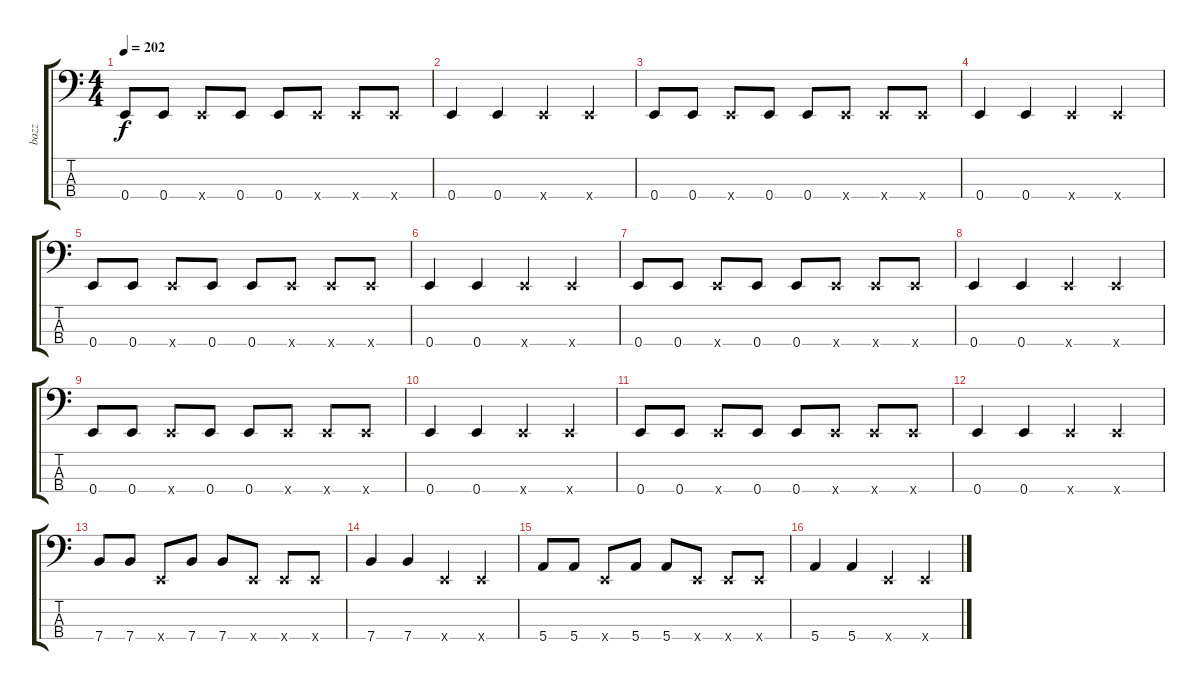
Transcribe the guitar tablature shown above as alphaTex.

\track ("bazz" "bazz") {instrument electricbassfinger}
\staff {score tabs}
\tuning (G2 D2 A1 E1) {hide}
\ts (4 4)
\tempo 202
\clef f4
\ks c
0.4.8{dy f instrument electricbassfinger} 0.4.8 0.4{x}.8 0.4.8 0.4.8 0.4{x}.8 0.4{x}.8 0.4{x}.8 |
0.4.4 0.4.4 0.4{x}.4 0.4{x}.4 |
0.4.8 0.4.8 0.4{x}.8 0.4.8 0.4.8 0.4{x}.8 0.4{x}.8 0.4{x}.8 |
0.4.4 0.4.4 0.4{x}.4 0.4{x}.4 |
0.4.8 0.4.8 0.4{x}.8 0.4.8 0.4.8 0.4{x}.8 0.4{x}.8 0.4{x}.8 |
0.4.4 0.4.4 0.4{x}.4 0.4{x}.4 |
0.4.8 0.4.8 0.4{x}.8 0.4.8 0.4.8 0.4{x}.8 0.4{x}.8 0.4{x}.8 |
0.4.4 0.4.4 0.4{x}.4 0.4{x}.4 |
0.4.8 0.4.8 0.4{x}.8 0.4.8 0.4.8 0.4{x}.8 0.4{x}.8 0.4{x}.8 |
0.4.4 0.4.4 0.4{x}.4 0.4{x}.4 |
0.4.8 0.4.8 0.4{x}.8 0.4.8 0.4.8 0.4{x}.8 0.4{x}.8 0.4{x}.8 |
0.4.4 0.4.4 0.4{x}.4 0.4{x}.4 |
7.4.8 7.4.8 0.4{x}.8 7.4.8 7.4.8 0.4{x}.8 0.4{x}.8 0.4{x}.8 |
7.4.4 7.4.4 0.4{x}.4 0.4{x}.4 |
5.4.8 5.4.8 0.4{x}.8 5.4.8 5.4.8 0.4{x}.8 0.4{x}.8 0.4{x}.8 |
5.4.4 5.4.4 0.4{x}.4 0.4{x}.4
